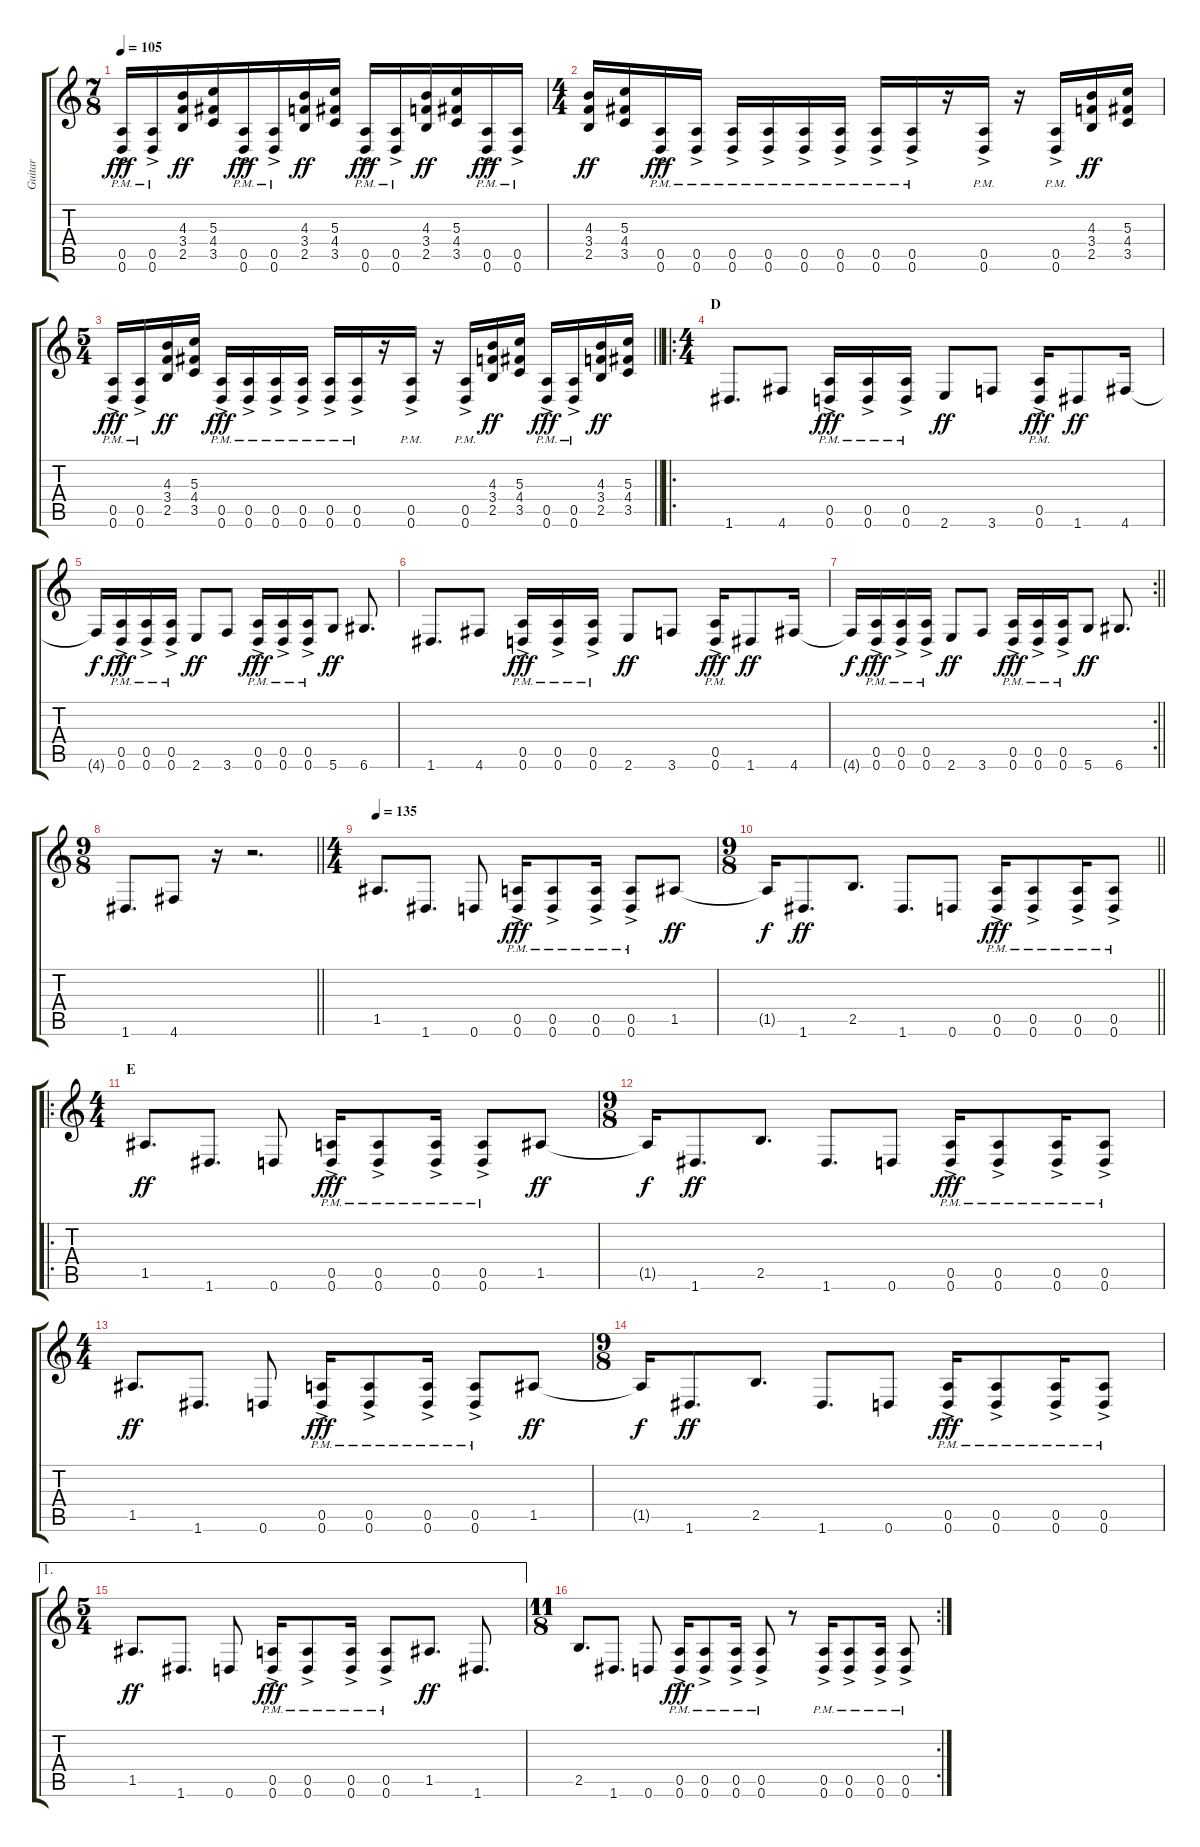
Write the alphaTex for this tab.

\track ("Guitar" "Guitar") {instrument distortionguitar}
\staff {score tabs}
\tuning (E4 B3 G3 D3 A2 D2) {hide}
\ts (7 8)
\tempo 105
\clef g2
\ks c
(0.5{ac pm} 0.6{ac pm}).16{dy fff} (0.5{ac pm} 0.6{ac pm}).16 (4.3 3.4 2.5).16{dy ff} (5.3 4.4 3.5).16 (0.5{ac pm} 0.6{ac pm}).16{dy fff} (0.5{ac pm} 0.6{ac pm}).16 (4.3 3.4 2.5).16{dy ff} (5.3 4.4 3.5).16 (0.5{ac pm} 0.6{ac pm}).16{dy fff} (0.5{ac pm} 0.6{ac pm}).16 (4.3 3.4 2.5).16{dy ff} (5.3 4.4 3.5).16 (0.5{ac pm} 0.6{ac pm}).16{dy fff} (0.5{ac pm} 0.6{ac pm}).16 |
\ts (4 4)
(4.3 3.4 2.5).16{dy ff} (5.3 4.4 3.5).16 (0.5{ac pm} 0.6{ac pm}).16{dy fff} (0.5{ac pm} 0.6{ac pm}).16 (0.5{ac pm} 0.6{ac pm}).16 (0.5{ac pm} 0.6{ac pm}).16 (0.5{ac pm} 0.6{ac pm}).16 (0.5{ac pm} 0.6{ac pm}).16 (0.5{ac pm} 0.6{ac pm}).16 (0.5{ac pm} 0.6{ac pm}).16 r.16 (0.5{ac pm} 0.6{ac pm}).16 r.16 (0.5{ac pm} 0.6{ac pm}).16 (4.3 3.4 2.5).16{dy ff} (5.3 4.4 3.5).16 |
\ts (5 4)
\barLineRight lightlight
(0.5{ac pm} 0.6{ac pm}).16{dy fff} (0.5{ac pm} 0.6{ac pm}).16 (4.3 3.4 2.5).16{dy ff} (5.3 4.4 3.5).16 (0.5{ac pm} 0.6{ac pm}).16{dy fff} (0.5{ac pm} 0.6{ac pm}).16 (0.5{ac pm} 0.6{ac pm}).16 (0.5{ac pm} 0.6{ac pm}).16 (0.5{ac pm} 0.6{ac pm}).16 (0.5{ac pm} 0.6{ac pm}).16 r.16 (0.5{ac pm} 0.6{ac pm}).16 r.16 (0.5{ac pm} 0.6{ac pm}).16 (4.3 3.4 2.5).16{dy ff} (5.3 4.4 3.5).16 (0.5{ac pm} 0.6{ac pm}).16{dy fff} (0.5{ac pm} 0.6{ac pm}).16 (4.3 3.4 2.5).16{dy ff} (5.3 4.4 3.5).16 |
\ro
\ts (4 4)
\section ("" "D")
1.6.8{d} 4.6.8 (0.5{ac pm} 0.6{ac pm}).16{dy fff} (0.5{ac pm} 0.6{ac pm}).16 (0.5{ac pm} 0.6{ac pm}).16 2.6.8{dy ff} 3.6.8 (0.5{ac pm} 0.6{ac pm}).16{dy fff} 1.6.8{dy ff} 4.6.16 |
4.6{t}.16{dy f} (0.5{ac pm} 0.6{ac pm}).16{dy fff} (0.5{ac pm} 0.6{ac pm}).16 (0.5{ac pm} 0.6{ac pm}).16 2.6.8{dy ff} 3.6.8 (0.5{ac pm} 0.6{ac pm}).16{dy fff} (0.5{ac pm} 0.6{ac pm}).16 (0.5{ac pm} 0.6{ac pm}).16 5.6.8{dy ff} 6.6.8{d} |
1.6.8{d} 4.6.8 (0.5{ac pm} 0.6{ac pm}).16{dy fff} (0.5{ac pm} 0.6{ac pm}).16 (0.5{ac pm} 0.6{ac pm}).16 2.6.8{dy ff} 3.6.8 (0.5{ac pm} 0.6{ac pm}).16{dy fff} 1.6.8{dy ff} 4.6.16 |
\rc 2
\barLineRight lightlight
4.6{t}.16{dy f} (0.5{ac pm} 0.6{ac pm}).16{dy fff} (0.5{ac pm} 0.6{ac pm}).16 (0.5{ac pm} 0.6{ac pm}).16 2.6.8{dy ff} 3.6.8 (0.5{ac pm} 0.6{ac pm}).16{dy fff} (0.5{ac pm} 0.6{ac pm}).16 (0.5{ac pm} 0.6{ac pm}).16 5.6.8{dy ff} 6.6.8{d} |
\ts (9 8)
\barLineRight lightlight
1.6.8{d} 4.6.8 r.16 r.2{d} |
\ts (4 4)
\section ("" "")
\tempo 135
1.5.8{d} 1.6.8{d} 0.6.8 (0.5{ac pm} 0.6{ac pm}).16{dy fff} (0.5{ac pm} 0.6{ac pm}).8 (0.5{ac pm} 0.6{ac pm}).16 (0.5{ac pm} 0.6{ac pm}).8 1.5.8{dy ff} |
\ts (9 8)
\barLineRight lightlight
1.5{t}.16{dy f} 1.6.8{d dy ff} 2.5.8{d} 1.6.8{d} 0.6.8 (0.5{ac pm} 0.6{ac pm}).16{dy fff} (0.5{ac pm} 0.6{ac pm}).8 (0.5{ac pm} 0.6{ac pm}).16 (0.5{ac pm} 0.6{ac pm}).8 |
\ro
\ts (4 4)
\section ("" "E")
1.5.8{d dy ff} 1.6.8{d} 0.6.8 (0.5{ac pm} 0.6{ac pm}).16{dy fff} (0.5{ac pm} 0.6{ac pm}).8 (0.5{ac pm} 0.6{ac pm}).16 (0.5{ac pm} 0.6{ac pm}).8 1.5.8{dy ff} |
\ts (9 8)
1.5{t}.16{dy f} 1.6.8{d dy ff} 2.5.8{d} 1.6.8{d} 0.6.8 (0.5{ac pm} 0.6{ac pm}).16{dy fff} (0.5{ac pm} 0.6{ac pm}).8 (0.5{ac pm} 0.6{ac pm}).16 (0.5{ac pm} 0.6{ac pm}).8 |
\ts (4 4)
1.5.8{d dy ff} 1.6.8{d} 0.6.8 (0.5{ac pm} 0.6{ac pm}).16{dy fff} (0.5{ac pm} 0.6{ac pm}).8 (0.5{ac pm} 0.6{ac pm}).16 (0.5{ac pm} 0.6{ac pm}).8 1.5.8{dy ff} |
\ts (9 8)
1.5{t}.16{dy f} 1.6.8{d dy ff} 2.5.8{d} 1.6.8{d} 0.6.8 (0.5{ac pm} 0.6{ac pm}).16{dy fff} (0.5{ac pm} 0.6{ac pm}).8 (0.5{ac pm} 0.6{ac pm}).16 (0.5{ac pm} 0.6{ac pm}).8 |
\ae 1
\ts (5 4)
1.5.8{d dy ff} 1.6.8{d} 0.6.8 (0.5{ac pm} 0.6{ac pm}).16{dy fff} (0.5{ac pm} 0.6{ac pm}).8 (0.5{ac pm} 0.6{ac pm}).16 (0.5{ac pm} 0.6{ac pm}).8 1.5.8{d dy ff} 1.6.8{d} |
\rc 2
\ts (11 8)
2.5.8{d} 1.6.8{d} 0.6.8 (0.5{ac pm} 0.6{ac pm}).16{dy fff} (0.5{ac pm} 0.6{ac pm}).8 (0.5{ac pm} 0.6{ac pm}).16 (0.5{ac pm} 0.6{ac pm}).8 r.8 (0.5{ac pm} 0.6{ac pm}).16 (0.5{ac pm} 0.6{ac pm}).8 (0.5{ac pm} 0.6{ac pm}).16 (0.5{ac pm} 0.6{ac pm}).8
